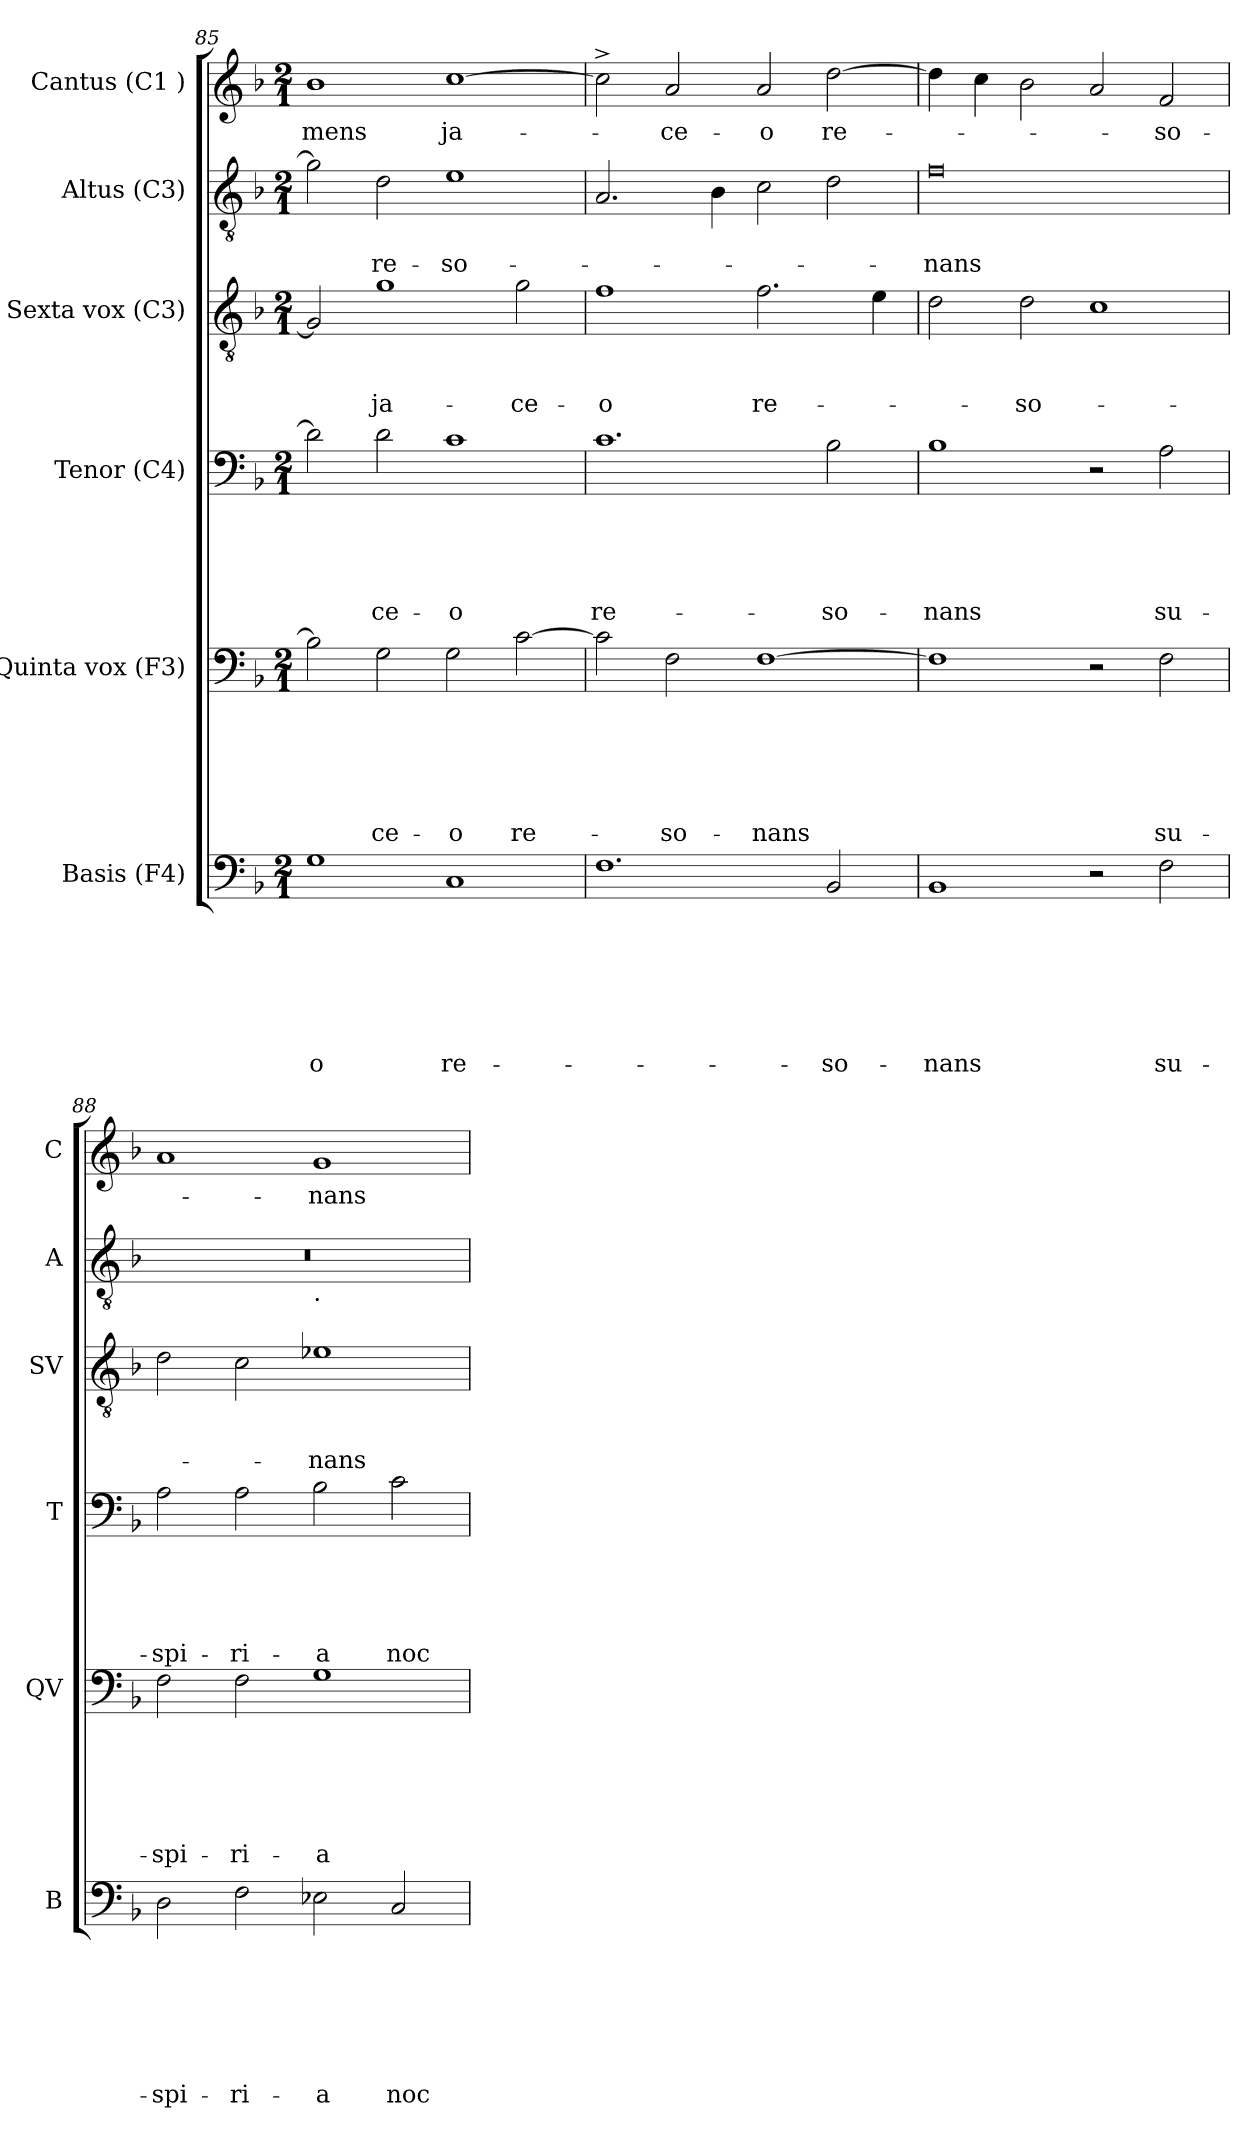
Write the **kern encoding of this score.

**kern	**text	**text	**text	**text	**text	**text	**text	**kern	**text	**text	**text	**text	**text	**text	**kern	**text	**text	**text	**text	**text	**kern	**text	**text	**text	**kern	**text	**text	**kern	**text
*part6	*part6	*part6	*part6	*part6	*part6	*part6	*part6	*part5	*part5	*part5	*part5	*part5	*part5	*part5	*part4	*part4	*part4	*part4	*part4	*part4	*part3	*part3	*part3	*part3	*part2	*part2	*part2	*part1	*part1
*staff6	*staff6	*staff6	*staff6	*staff6	*staff6	*staff6	*staff6	*staff5	*staff5	*staff5	*staff5	*staff5	*staff5	*staff5	*staff4	*staff4	*staff4	*staff4	*staff4	*staff4	*staff3	*staff3	*staff3	*staff3	*staff2	*staff2	*staff2	*staff1	*staff1
*I"Basis (F4)	*	*	*	*	*	*	*	*I"Quinta vox (F3)	*	*	*	*	*	*	*I"Tenor (C4)	*	*	*	*	*	*I"Sexta vox (C3)	*	*	*	*I"Altus (C3)	*	*	*I"Cantus (C1 )	*
*I'B	*	*	*	*	*	*	*	*I'QV	*	*	*	*	*	*	*I'T	*	*	*	*	*	*I'SV	*	*	*	*I'A	*	*	*I'C	*
*clefF4	*	*	*	*	*	*	*	*clefF4	*	*	*	*	*	*	*clefF4	*	*	*	*	*	*clefGv2	*	*	*	*clefGv2	*	*	*clefG2	*
*k[b-]	*	*	*	*	*	*	*	*k[b-]	*	*	*	*	*	*	*k[b-]	*	*	*	*	*	*k[b-]	*	*	*	*k[b-]	*	*	*k[b-]	*
*F:	*	*	*	*	*	*	*	*F:	*	*	*	*	*	*	*F:	*	*	*	*	*	*F:	*	*	*	*F:	*	*	*F:	*
*M2/1	*	*	*	*	*	*	*	*M2/1	*	*	*	*	*	*	*M2/1	*	*	*	*	*	*M2/1	*	*	*	*M2/1	*	*	*M2/1	*
=85	=85	=85	=85	=85	=85	=85	=85	=85	=85	=85	=85	=85	=85	=85	=85	=85	=85	=85	=85	=85	=85	=85	=85	=85	=85	=85	=85	=85	=85
!	!	!	!	!	!	!	!LO:LY:b:rj	!	!	!	!	!	!	!	!	!	!	!	!	!	!	!	!	!	!	!	!	!	!LO:LY:b
1G	.	.	.	.	.	.	-o	2B-\]	.	.	.	.	.	.	2d\]	.	.	.	.	.	2G/]	.	.	.	2g\]	.	.	1b-	-mens
!	!	!	!	!	!	!	!	!	!	!	!	!	!	!LO:LY:b	!	!	!	!	!	!LO:LY:b	!	!	!	!LO:LY:b	!	!	!LO:LY:b	!	!
.	.	.	.	.	.	.	.	2G\	.	.	.	.	.	-ce-	2d\	.	.	.	.	-ce-	1g	.	.	ja-	2d\	.	re-	.	.
!	!	!	!	!	!	!	!LO:LY:b	!	!	!	!	!	!	!LO:LY:b	!	!	!	!	!	!LO:LY:b:rj	!	!	!	!	!	!	!LO:LY:b	!	!LO:LY:b
1C	.	.	.	.	.	.	re-	2G\	.	.	.	.	.	-o	1c	.	.	.	.	-o	.	.	.	.	1e	.	-so-	[>1cc	ja-
!	!	!	!	!	!	!	!	!	!	!	!	!	!	!LO:LY:b	!	!	!	!	!	!	!	!	!	!LO:LY:b	!	!	!	!	!
.	.	.	.	.	.	.	.	[>2c\	.	.	.	.	.	re-	.	.	.	.	.	.	2g\	.	.	-ce-	.	.	.	.	.
=86	=86	=86	=86	=86	=86	=86	=86	=86	=86	=86	=86	=86	=86	=86	=86	=86	=86	=86	=86	=86	=86	=86	=86	=86	=86	=86	=86	=86	=86
!	!	!	!	!	!	!	!	!	!	!	!	!	!	!	!	!	!	!	!	!LO:LY:b	!	!	!	!LO:LY:b:rj	!	!	!	!	!
1.F	.	.	.	.	.	.	.	2c\]	.	.	.	.	.	.	1.c	.	.	.	.	re-	1f	.	.	-o	2.A/	.	.	2cc^>\]	.
!	!	!	!	!	!	!	!	!	!	!	!	!	!	!LO:LY:b	!	!	!	!	!	!	!	!	!	!	!	!	!	!	!LO:LY:b
.	.	.	.	.	.	.	.	2F\	.	.	.	.	.	-so-	.	.	.	.	.	.	.	.	.	.	.	.	.	2a/	-ce-
.	.	.	.	.	.	.	.	.	.	.	.	.	.	.	.	.	.	.	.	.	.	.	.	.	4B-\	.	.	.	.
!	!	!	!	!	!	!	!	!	!	!	!	!	!	!LO:LY:b	!	!	!	!	!	!	!	!	!	!LO:LY:b	!	!	!	!	!LO:LY:b
.	.	.	.	.	.	.	.	[<1F	.	.	.	.	.	-nans	.	.	.	.	.	.	2.f\	.	.	re-	2c\	.	.	2a/	-o
!	!	!	!	!	!	!	!LO:LY:b	!	!	!	!	!	!	!	!	!	!	!	!	!LO:LY:b	!	!	!	!	!	!	!	!	!LO:LY:b
2BB-/	.	.	.	.	.	.	-so-	.	.	.	.	.	.	.	2B-\	.	.	.	.	-so-	.	.	.	.	2d\	.	.	[<2dd\	re-
.	.	.	.	.	.	.	.	.	.	.	.	.	.	.	.	.	.	.	.	.	4e\	.	.	.	.	.	.	.	.
!!LO:LB:g=z
=87	=87	=87	=87	=87	=87	=87	=87	=87	=87	=87	=87	=87	=87	=87	=87	=87	=87	=87	=87	=87	=87	=87	=87	=87	=87	=87	=87	=87	=87
!	!	!	!	!	!	!	!LO:LY:b	!	!	!	!	!	!	!	!	!	!	!	!	!LO:LY:b	!	!	!	!	!	!	!LO:LY:b	!	!
1BB-	.	.	.	.	.	.	-nans	1F]	.	.	.	.	.	.	1B-	.	.	.	.	-nans	2d\	.	.	.	0f	.	-nans	4dd\]	.
.	.	.	.	.	.	.	.	.	.	.	.	.	.	.	.	.	.	.	.	.	.	.	.	.	.	.	.	4cc\	.
!	!	!	!	!	!	!	!	!	!	!	!	!	!	!	!	!	!	!	!	!	!	!	!	!LO:LY:b	!	!	!	!	!
.	.	.	.	.	.	.	.	.	.	.	.	.	.	.	.	.	.	.	.	.	2d\	.	.	-so-	.	.	.	2b-\	.
2r	.	.	.	.	.	.	.	2r	.	.	.	.	.	.	2r	.	.	.	.	.	1c	.	.	.	.	.	.	2a/	.
!	!	!	!	!	!	!	!LO:LY:b	!	!	!	!	!	!	!LO:LY:b	!	!	!	!	!	!LO:LY:b	!	!	!	!	!	!	!	!	!LO:LY:b
2F\	.	.	.	.	.	.	su-	2F\	.	.	.	.	.	su-	2A\	.	.	.	.	su-	.	.	.	.	.	.	.	2f/	-so-
=88	=88	=88	=88	=88	=88	=88	=88	=88	=88	=88	=88	=88	=88	=88	=88	=88	=88	=88	=88	=88	=88	=88	=88	=88	=88	=88	=88	=88	=88
!	!	!	!	!	!	!	!LO:LY:b	!	!	!	!	!	!	!LO:LY:b	!	!	!	!	!	!LO:LY:b	!	!	!	!	!	!	!	!	!
*	*	*	*	*	*	*	*	*	*	*	*	*	*	*	*	*	*	*	*	*	*	*	*	*	*^	*	*	*	*
2D\	.	.	.	.	.	.	-spi-	2F\	.	.	.	.	.	-spi-	2A\	.	.	.	.	-spi-	2d\	.	.	.	0r	1ryy	.	.	1a	.
!	!	!	!	!	!	!	!LO:LY:b	!	!	!	!	!	!	!LO:LY:b	!	!	!	!	!	!LO:LY:b	!	!	!	!	!	!	!	!	!	!
2F\	.	.	.	.	.	.	-ri-	2F\	.	.	.	.	.	-ri-	2A\	.	.	.	.	-ri-	2c\	.	.	.	.	.	.	.	.	.
!	!	!	!	!	!	!	!	!	!	!	!	!	!	!	!	!	!	!	!	!	!	!	!	!	!	!LO:TX:b:t=.	!	!	!	!
!	!	!	!	!	!	!	!LO:LY:b	!	!	!	!	!	!	!LO:LY:b:rj	!	!	!	!	!	!LO:LY:b	!	!	!	!LO:LY:b	!	!	!	!	!	!LO:LY:b
2E-X\	.	.	.	.	.	.	-a	1G	.	.	.	.	.	-a	2B-\	.	.	.	.	-a	1e-X	.	.	-nans	.	1ryy	.	.	1g	-nans
!	!	!	!	!	!	!	!LO:LY:b	!	!	!	!	!	!	!	!	!	!	!	!	!LO:LY:b	!	!	!	!	!	!	!	!	!	!
2C/	.	.	.	.	.	.	noc-	.	.	.	.	.	.	.	2c\	.	.	.	.	noc-	.	.	.	.	.	.	.	.	.	.
*	*	*	*	*	*	*	*	*	*	*	*	*	*	*	*	*	*	*	*	*	*	*	*	*	*v	*v	*	*	*	*
=	=	=	=	=	=	=	=	=	=	=	=	=	=	=	=	=	=	=	=	=	=	=	=	=	=	=	=	=	=
*-	*-	*-	*-	*-	*-	*-	*-	*-	*-	*-	*-	*-	*-	*-	*-	*-	*-	*-	*-	*-	*-	*-	*-	*-	*-	*-	*-	*-	*-
